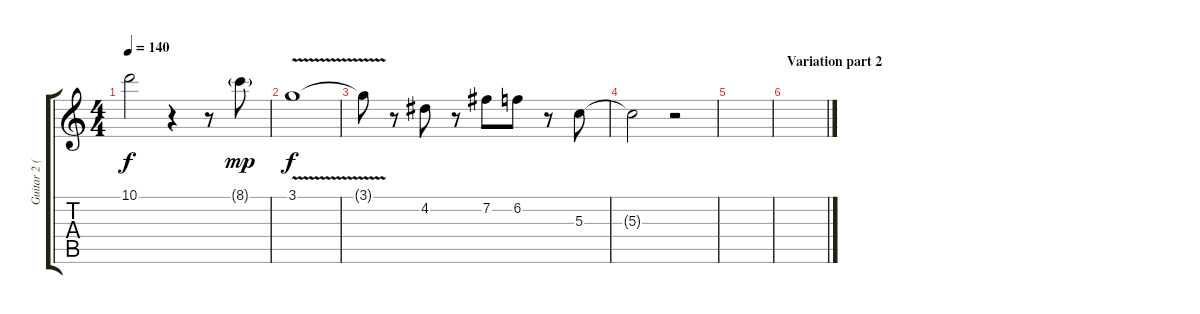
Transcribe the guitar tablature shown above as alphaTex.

\track ("Guitar 2 (melody)" "Guitar 2 (") {instrument electricguitarjazz}
\staff {score tabs}
\tuning (E4 B3 G3 D3 A2 E2) {hide}
\ts (4 4)
\tempo 140
\clef g2
\ks c
10.1{t}.2{dy f} r.4 r.8 8.1{g}.8{dy mp} |
3.1{v}.1{dy f} |
3.1{t}.8 r.8 4.2.8 r.8 7.2.8 6.2.8 r.8 5.3.8 |
5.3{t}.2 r.2 |
|
\section ("" "Variation part 2")
